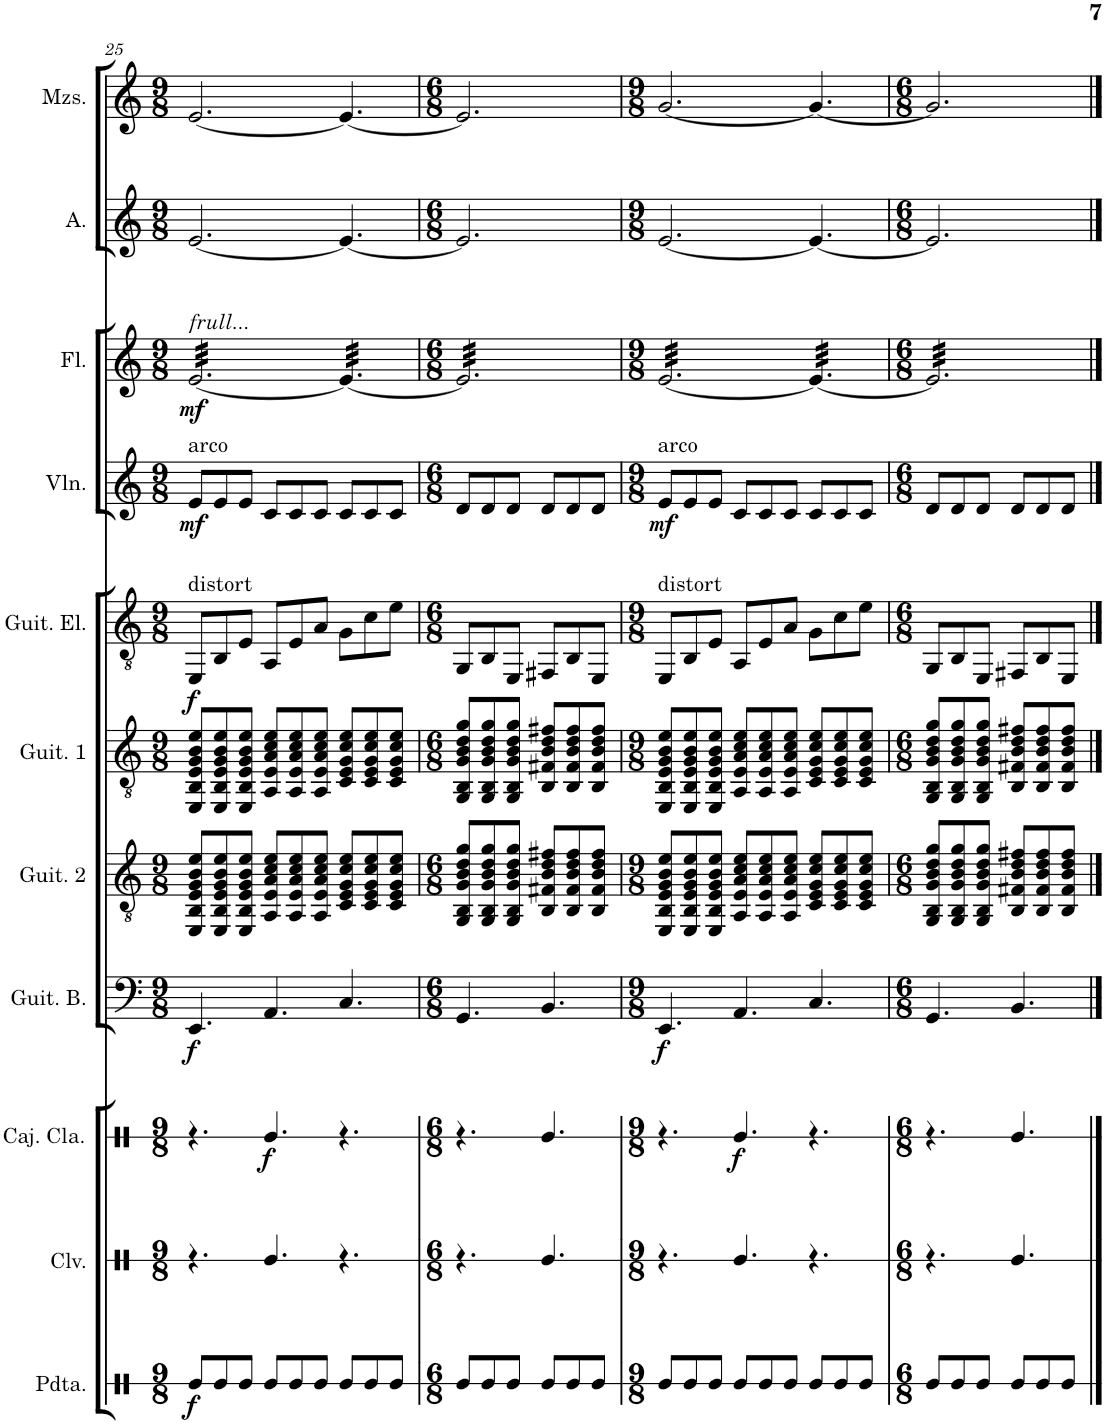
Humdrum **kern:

**kern	**dynam	**kern	**kern	**dynam	**kern	**dynam	**kern	**kern	**kern	**dynam	**kern	**dynam	**kern	**dynam	**kern	**kern
*part11	*part11	*part10	*part9	*part9	*part8	*part8	*part7	*part6	*part5	*part5	*part4	*part4	*part3	*part3	*part2	*part1
*staff11	*staff11	*staff10	*staff9	*staff9	*staff8	*staff8	*staff7	*staff6	*staff5	*staff5	*staff4	*staff4	*staff3	*staff3	*staff2	*staff1
*I"Pandereta	*	*I"Claves	*I"Caja clara	*	*I"Bajo eléctrico	*	*I"Guitarra acústica 2	*I"Guitarra acústica 1	*I"Guitarra eléctrica	*	*I"Violín	*	*I"Flauta	*	*I"Alto	*I"Mezzo-soprano
*I'Pdta.	*	*I'Clv.	*I'Caj. Cla.	*	*	*	*I'Guit. 2	*I'Guit. 1	*I'Guit. El.	*	*I'Vln.	*	*I'Fl.	*	*I'A.	*I'Mzs.
!!LO:PB:g=z
*clefX	*	*clefX	*clefX	*	*clefF4	*	*clefGv2	*clefGv2	*clefGv2	*	*clefG2	*	*clefG2	*	*clefG2	*clefG2
*	*	*	*	*	*Trd7c12	*	*	*	*	*	*	*	*	*	*	*
*k[]	*	*k[]	*k[]	*	*k[]	*	*k[]	*k[]	*k[]	*	*k[]	*	*k[]	*	*k[]	*k[]
*M9/8	*	*M9/8	*M9/8	*	*M9/8	*	*M9/8	*M9/8	*M9/8	*	*M9/8	*	*M9/8	*	*M9/8	*M9/8
=25	=25	=25	=25	=25	=25	=25	=25	=25	=25	=25	=25	=25	=25	=25	=25	=25
!	!	!	!	!	!	!	!	!	!	!	!	!	!LO:TX:a:i:t=frull...	!	!	!
!	!	!	!	!	!	!	!	!	!	!	!LO:TX:a:t=arco	!	!	!	!	!
!	!	!	!	!	!	!	!	!	!LO:TX:a:t=distort	!	!	!	!	!	!	!
!	!LO:DY:b	!	!	!	!	!LO:DY:b	!	!	!	!LO:DY:b	!	!LO:DY:b	!	!LO:DY:b	!	!
*	*	*	*	*	*	*	*	*	*	*	*	*	*tremolo	*	*	*
8Re/L	f	4.r	4.r	.	4.EE/	f	8EE/ 8BB/ 8E/ 8G/ 8B/ 8e/L	8EE/ 8BB/ 8E/ 8G/ 8B/ 8e/L	8EE/L	f	8e/L	mf	[32e/LLL	mf	[2.e/	[2.e/
.	.	.	.	.	.	.	.	.	.	.	.	.	32e/	.	.	.
.	.	.	.	.	.	.	.	.	.	.	.	.	32e/	.	.	.
.	.	.	.	.	.	.	.	.	.	.	.	.	32e/	.	.	.
8Re/	.	.	.	.	.	.	8EE/ 8BB/ 8E/ 8G/ 8B/ 8e/	8EE/ 8BB/ 8E/ 8G/ 8B/ 8e/	8BB/	.	8e/	.	32e/	.	.	.
.	.	.	.	.	.	.	.	.	.	.	.	.	32e/	.	.	.
.	.	.	.	.	.	.	.	.	.	.	.	.	32e/	.	.	.
.	.	.	.	.	.	.	.	.	.	.	.	.	32e/	.	.	.
8Re/J	.	.	.	.	.	.	8EE/ 8BB/ 8E/ 8G/ 8B/ 8e/J	8EE/ 8BB/ 8E/ 8G/ 8B/ 8e/J	8E/J	.	8e/J	.	32e/	.	.	.
.	.	.	.	.	.	.	.	.	.	.	.	.	32e/	.	.	.
.	.	.	.	.	.	.	.	.	.	.	.	.	32e/	.	.	.
.	.	.	.	.	.	.	.	.	.	.	.	.	32e/	.	.	.
!	!	!	!	!LO:DY:b	!	!	!	!	!	!	!	!	!	!	!	!
8Re/L	.	4.Re/	4.Re/	f	4.AA/	.	8AA/ 8E/ 8A/ 8c/ 8e/L	8AA/ 8E/ 8A/ 8c/ 8e/L	8AA/L	.	8c/L	.	32e/	.	.	.
.	.	.	.	.	.	.	.	.	.	.	.	.	32e/	.	.	.
.	.	.	.	.	.	.	.	.	.	.	.	.	32e/	.	.	.
.	.	.	.	.	.	.	.	.	.	.	.	.	32e/	.	.	.
8Re/	.	.	.	.	.	.	8AA/ 8E/ 8A/ 8c/ 8e/	8AA/ 8E/ 8A/ 8c/ 8e/	8E/	.	8c/	.	32e/	.	.	.
.	.	.	.	.	.	.	.	.	.	.	.	.	32e/	.	.	.
.	.	.	.	.	.	.	.	.	.	.	.	.	32e/	.	.	.
.	.	.	.	.	.	.	.	.	.	.	.	.	32e/	.	.	.
8Re/J	.	.	.	.	.	.	8AA/ 8E/ 8A/ 8c/ 8e/J	8AA/ 8E/ 8A/ 8c/ 8e/J	8A/J	.	8c/J	.	32e/	.	.	.
.	.	.	.	.	.	.	.	.	.	.	.	.	32e/	.	.	.
.	.	.	.	.	.	.	.	.	.	.	.	.	32e/	.	.	.
.	.	.	.	.	.	.	.	.	.	.	.	.	32e/JJJ	.	.	.
8Re/L	.	4.r	4.r	.	4.C/	.	8C/ 8E/ 8G/ 8c/ 8e/L	8C/ 8E/ 8G/ 8c/ 8e/L	8G\L	.	8c/L	.	32e/LLL	.	4.e/_	4.e/_
.	.	.	.	.	.	.	.	.	.	.	.	.	32e/	.	.	.
.	.	.	.	.	.	.	.	.	.	.	.	.	32e/	.	.	.
.	.	.	.	.	.	.	.	.	.	.	.	.	32e/	.	.	.
8Re/	.	.	.	.	.	.	8C/ 8E/ 8G/ 8c/ 8e/	8C/ 8E/ 8G/ 8c/ 8e/	8c\	.	8c/	.	32e/	.	.	.
.	.	.	.	.	.	.	.	.	.	.	.	.	32e/	.	.	.
.	.	.	.	.	.	.	.	.	.	.	.	.	32e/	.	.	.
.	.	.	.	.	.	.	.	.	.	.	.	.	32e/	.	.	.
8Re/J	.	.	.	.	.	.	8C/ 8E/ 8G/ 8c/ 8e/J	8C/ 8E/ 8G/ 8c/ 8e/J	8e\J	.	8c/J	.	32e/	.	.	.
.	.	.	.	.	.	.	.	.	.	.	.	.	32e/	.	.	.
.	.	.	.	.	.	.	.	.	.	.	.	.	32e/	.	.	.
.	.	.	.	.	.	.	.	.	.	.	.	.	32e/JJJ	.	.	.
=26	=26	=26	=26	=26	=26	=26	=26	=26	=26	=26	=26	=26	=26	=26	=26	=26
*M6/8	*	*M6/8	*M6/8	*	*M6/8	*	*M6/8	*M6/8	*M6/8	*	*M6/8	*	*M6/8	*	*M6/8	*M6/8
8Re/L	.	4.r	4.r	.	4.GG/	.	8GG/ 8BB/ 8G/ 8B/ 8d/ 8g/L	8GG/ 8BB/ 8G/ 8B/ 8d/ 8g/L	8GG/L	.	8d/L	.	32e/]LLL	.	2.e/]	2.e/]
.	.	.	.	.	.	.	.	.	.	.	.	.	32e/	.	.	.
.	.	.	.	.	.	.	.	.	.	.	.	.	32e/	.	.	.
.	.	.	.	.	.	.	.	.	.	.	.	.	32e/	.	.	.
8Re/	.	.	.	.	.	.	8GG/ 8BB/ 8G/ 8B/ 8d/ 8g/	8GG/ 8BB/ 8G/ 8B/ 8d/ 8g/	8BB/	.	8d/	.	32e/	.	.	.
.	.	.	.	.	.	.	.	.	.	.	.	.	32e/	.	.	.
.	.	.	.	.	.	.	.	.	.	.	.	.	32e/	.	.	.
.	.	.	.	.	.	.	.	.	.	.	.	.	32e/	.	.	.
8Re/J	.	.	.	.	.	.	8GG/ 8BB/ 8G/ 8B/ 8d/ 8g/J	8GG/ 8BB/ 8G/ 8B/ 8d/ 8g/J	8EE/J	.	8d/J	.	32e/	.	.	.
.	.	.	.	.	.	.	.	.	.	.	.	.	32e/	.	.	.
.	.	.	.	.	.	.	.	.	.	.	.	.	32e/	.	.	.
.	.	.	.	.	.	.	.	.	.	.	.	.	32e/	.	.	.
8Re/L	.	4.Re/	4.Re/	.	4.BB/	.	8BB/ 8F#X/ 8B/ 8d/ 8f#X/L	8BB/ 8F#X/ 8B/ 8d/ 8f#X/L	8FF#X/L	.	8d/L	.	32e/	.	.	.
.	.	.	.	.	.	.	.	.	.	.	.	.	32e/	.	.	.
.	.	.	.	.	.	.	.	.	.	.	.	.	32e/	.	.	.
.	.	.	.	.	.	.	.	.	.	.	.	.	32e/	.	.	.
8Re/	.	.	.	.	.	.	8BB/ 8F#/ 8B/ 8d/ 8f#/	8BB/ 8F#/ 8B/ 8d/ 8f#/	8BB/	.	8d/	.	32e/	.	.	.
.	.	.	.	.	.	.	.	.	.	.	.	.	32e/	.	.	.
.	.	.	.	.	.	.	.	.	.	.	.	.	32e/	.	.	.
.	.	.	.	.	.	.	.	.	.	.	.	.	32e/	.	.	.
8Re/J	.	.	.	.	.	.	8BB/ 8F#/ 8B/ 8d/ 8f#/J	8BB/ 8F#/ 8B/ 8d/ 8f#/J	8EE/J	.	8d/J	.	32e/	.	.	.
.	.	.	.	.	.	.	.	.	.	.	.	.	32e/	.	.	.
.	.	.	.	.	.	.	.	.	.	.	.	.	32e/	.	.	.
.	.	.	.	.	.	.	.	.	.	.	.	.	32e/JJJ	.	.	.
=27	=27	=27	=27	=27	=27	=27	=27	=27	=27	=27	=27	=27	=27	=27	=27	=27
*M9/8	*	*M9/8	*M9/8	*	*M9/8	*	*M9/8	*M9/8	*M9/8	*	*M9/8	*	*M9/8	*	*M9/8	*M9/8
!	!	!	!	!	!	!	!	!	!	!	!LO:TX:a:t=arco	!	!	!	!	!
!	!	!	!	!	!	!	!	!	!LO:TX:a:t=distort	!	!	!	!	!	!	!
!	!	!	!	!	!	!LO:DY:b	!	!	!	!	!	!LO:DY:b	!	!	!	!
8Re/L	.	4.r	4.r	.	4.EE/	f	8EE/ 8BB/ 8E/ 8G/ 8B/ 8e/L	8EE/ 8BB/ 8E/ 8G/ 8B/ 8e/L	8EE/L	.	8e/L	mf	[32e/LLL	.	[2.e/	[2.g/
.	.	.	.	.	.	.	.	.	.	.	.	.	32e/	.	.	.
.	.	.	.	.	.	.	.	.	.	.	.	.	32e/	.	.	.
.	.	.	.	.	.	.	.	.	.	.	.	.	32e/	.	.	.
8Re/	.	.	.	.	.	.	8EE/ 8BB/ 8E/ 8G/ 8B/ 8e/	8EE/ 8BB/ 8E/ 8G/ 8B/ 8e/	8BB/	.	8e/	.	32e/	.	.	.
.	.	.	.	.	.	.	.	.	.	.	.	.	32e/	.	.	.
.	.	.	.	.	.	.	.	.	.	.	.	.	32e/	.	.	.
.	.	.	.	.	.	.	.	.	.	.	.	.	32e/	.	.	.
8Re/J	.	.	.	.	.	.	8EE/ 8BB/ 8E/ 8G/ 8B/ 8e/J	8EE/ 8BB/ 8E/ 8G/ 8B/ 8e/J	8E/J	.	8e/J	.	32e/	.	.	.
.	.	.	.	.	.	.	.	.	.	.	.	.	32e/	.	.	.
.	.	.	.	.	.	.	.	.	.	.	.	.	32e/	.	.	.
.	.	.	.	.	.	.	.	.	.	.	.	.	32e/	.	.	.
!	!	!	!	!LO:DY:b	!	!	!	!	!	!	!	!	!	!	!	!
8Re/L	.	4.Re/	4.Re/	f	4.AA/	.	8AA/ 8E/ 8A/ 8c/ 8e/L	8AA/ 8E/ 8A/ 8c/ 8e/L	8AA/L	.	8c/L	.	32e/	.	.	.
.	.	.	.	.	.	.	.	.	.	.	.	.	32e/	.	.	.
.	.	.	.	.	.	.	.	.	.	.	.	.	32e/	.	.	.
.	.	.	.	.	.	.	.	.	.	.	.	.	32e/	.	.	.
8Re/	.	.	.	.	.	.	8AA/ 8E/ 8A/ 8c/ 8e/	8AA/ 8E/ 8A/ 8c/ 8e/	8E/	.	8c/	.	32e/	.	.	.
.	.	.	.	.	.	.	.	.	.	.	.	.	32e/	.	.	.
.	.	.	.	.	.	.	.	.	.	.	.	.	32e/	.	.	.
.	.	.	.	.	.	.	.	.	.	.	.	.	32e/	.	.	.
8Re/J	.	.	.	.	.	.	8AA/ 8E/ 8A/ 8c/ 8e/J	8AA/ 8E/ 8A/ 8c/ 8e/J	8A/J	.	8c/J	.	32e/	.	.	.
.	.	.	.	.	.	.	.	.	.	.	.	.	32e/	.	.	.
.	.	.	.	.	.	.	.	.	.	.	.	.	32e/	.	.	.
.	.	.	.	.	.	.	.	.	.	.	.	.	32e/JJJ	.	.	.
8Re/L	.	4.r	4.r	.	4.C/	.	8C/ 8E/ 8G/ 8c/ 8e/L	8C/ 8E/ 8G/ 8c/ 8e/L	8G\L	.	8c/L	.	32e/LLL	.	4.e/_	4.g/_
.	.	.	.	.	.	.	.	.	.	.	.	.	32e/	.	.	.
.	.	.	.	.	.	.	.	.	.	.	.	.	32e/	.	.	.
.	.	.	.	.	.	.	.	.	.	.	.	.	32e/	.	.	.
8Re/	.	.	.	.	.	.	8C/ 8E/ 8G/ 8c/ 8e/	8C/ 8E/ 8G/ 8c/ 8e/	8c\	.	8c/	.	32e/	.	.	.
.	.	.	.	.	.	.	.	.	.	.	.	.	32e/	.	.	.
.	.	.	.	.	.	.	.	.	.	.	.	.	32e/	.	.	.
.	.	.	.	.	.	.	.	.	.	.	.	.	32e/	.	.	.
8Re/J	.	.	.	.	.	.	8C/ 8E/ 8G/ 8c/ 8e/J	8C/ 8E/ 8G/ 8c/ 8e/J	8e\J	.	8c/J	.	32e/	.	.	.
.	.	.	.	.	.	.	.	.	.	.	.	.	32e/	.	.	.
.	.	.	.	.	.	.	.	.	.	.	.	.	32e/	.	.	.
.	.	.	.	.	.	.	.	.	.	.	.	.	32e/JJJ	.	.	.
=28	=28	=28	=28	=28	=28	=28	=28	=28	=28	=28	=28	=28	=28	=28	=28	=28
*M6/8	*	*M6/8	*M6/8	*	*M6/8	*	*M6/8	*M6/8	*M6/8	*	*M6/8	*	*M6/8	*	*M6/8	*M6/8
8Re/L	.	4.r	4.r	.	4.GG/	.	8GG/ 8BB/ 8G/ 8B/ 8d/ 8g/L	8GG/ 8BB/ 8G/ 8B/ 8d/ 8g/L	8GG/L	.	8d/L	.	32e/]LLL	.	2.e/]	2.g/]
.	.	.	.	.	.	.	.	.	.	.	.	.	32e/	.	.	.
.	.	.	.	.	.	.	.	.	.	.	.	.	32e/	.	.	.
.	.	.	.	.	.	.	.	.	.	.	.	.	32e/	.	.	.
8Re/	.	.	.	.	.	.	8GG/ 8BB/ 8G/ 8B/ 8d/ 8g/	8GG/ 8BB/ 8G/ 8B/ 8d/ 8g/	8BB/	.	8d/	.	32e/	.	.	.
.	.	.	.	.	.	.	.	.	.	.	.	.	32e/	.	.	.
.	.	.	.	.	.	.	.	.	.	.	.	.	32e/	.	.	.
.	.	.	.	.	.	.	.	.	.	.	.	.	32e/	.	.	.
8Re/J	.	.	.	.	.	.	8GG/ 8BB/ 8G/ 8B/ 8d/ 8g/J	8GG/ 8BB/ 8G/ 8B/ 8d/ 8g/J	8EE/J	.	8d/J	.	32e/	.	.	.
.	.	.	.	.	.	.	.	.	.	.	.	.	32e/	.	.	.
.	.	.	.	.	.	.	.	.	.	.	.	.	32e/	.	.	.
.	.	.	.	.	.	.	.	.	.	.	.	.	32e/	.	.	.
8Re/L	.	4.Re/	4.Re/	.	4.BB/	.	8BB/ 8F#X/ 8B/ 8d/ 8f#X/L	8BB/ 8F#X/ 8B/ 8d/ 8f#X/L	8FF#X/L	.	8d/L	.	32e/	.	.	.
.	.	.	.	.	.	.	.	.	.	.	.	.	32e/	.	.	.
.	.	.	.	.	.	.	.	.	.	.	.	.	32e/	.	.	.
.	.	.	.	.	.	.	.	.	.	.	.	.	32e/	.	.	.
8Re/	.	.	.	.	.	.	8BB/ 8F#/ 8B/ 8d/ 8f#/	8BB/ 8F#/ 8B/ 8d/ 8f#/	8BB/	.	8d/	.	32e/	.	.	.
.	.	.	.	.	.	.	.	.	.	.	.	.	32e/	.	.	.
.	.	.	.	.	.	.	.	.	.	.	.	.	32e/	.	.	.
.	.	.	.	.	.	.	.	.	.	.	.	.	32e/	.	.	.
8Re/J	.	.	.	.	.	.	8BB/ 8F#/ 8B/ 8d/ 8f#/J	8BB/ 8F#/ 8B/ 8d/ 8f#/J	8EE/J	.	8d/J	.	32e/	.	.	.
.	.	.	.	.	.	.	.	.	.	.	.	.	32e/	.	.	.
.	.	.	.	.	.	.	.	.	.	.	.	.	32e/	.	.	.
.	.	.	.	.	.	.	.	.	.	.	.	.	32e/JJJ	.	.	.
*	*	*	*	*	*	*	*	*	*	*	*	*	*Xtremolo	*	*	*
==	==	==	==	==	==	==	==	==	==	==	==	==	==	==	==	==
*-	*-	*-	*-	*-	*-	*-	*-	*-	*-	*-	*-	*-	*-	*-	*-	*-
